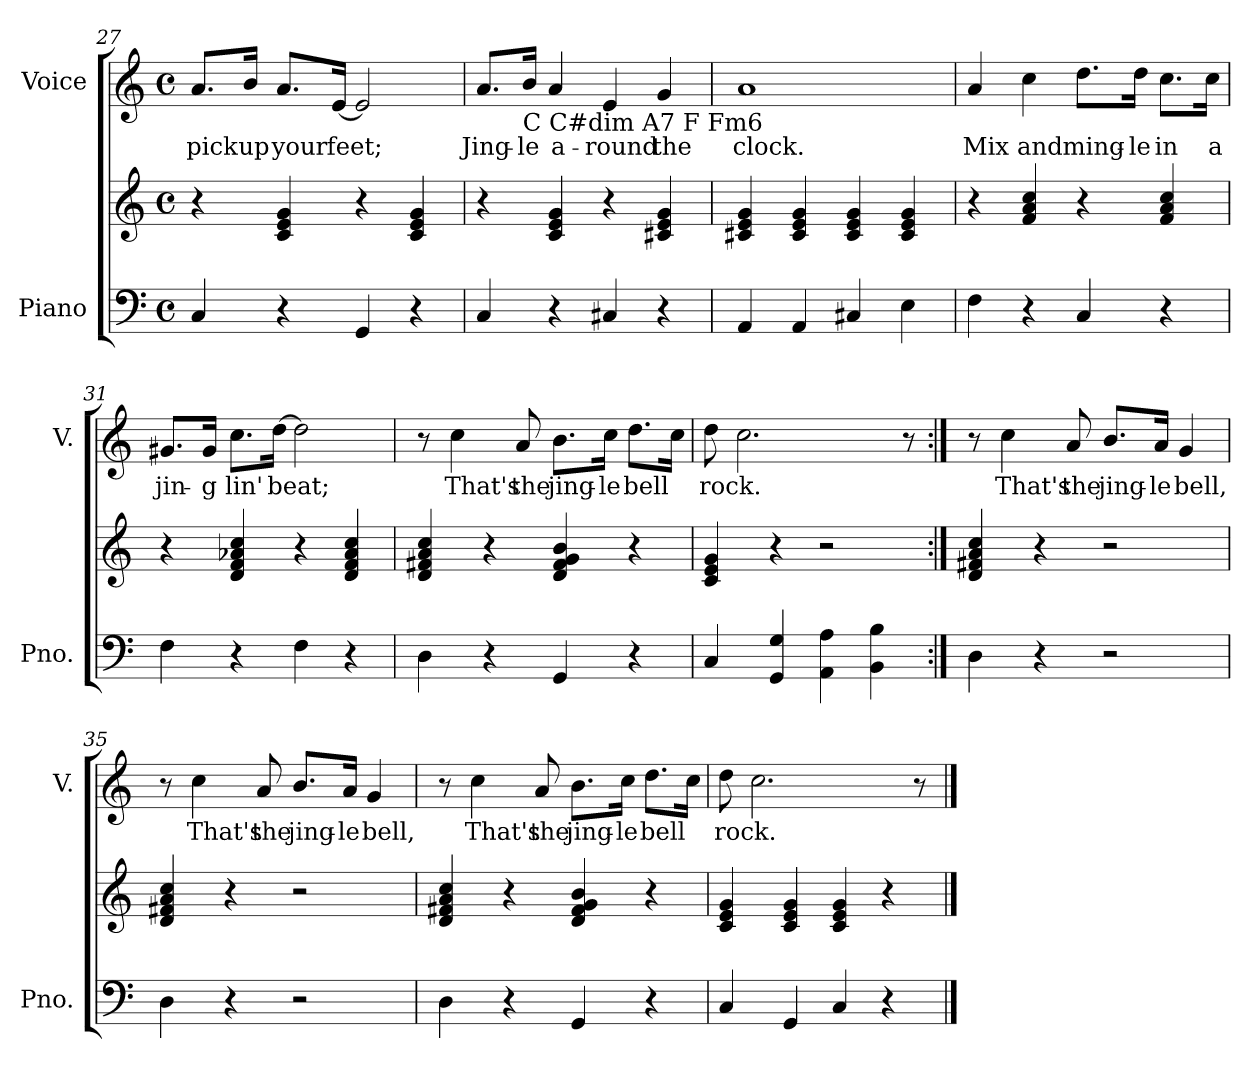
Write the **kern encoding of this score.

**kern	**kern	**kern	**text
*part2	*part2	*part1	*part1
*staff3	*staff2	*staff1	*staff1
*I"Piano	*	*I"Voice	*
*I'Pno.	*	*I'V.	*
*clefF4	*clefG2	*clefG2	*
*k[]	*k[]	*k[]	*
*M4/4	*M4/4	*M4/4	*
*met(c)	*met(c)	*met(c)	*
=27	=27	=27	=27
!	!	!	!LO:LY:b
4C/	4r	8.a/L	pick
!	!	!	!LO:LY:b
.	.	16b/Jk	up
!	!	!	!LO:LY:b
4r	4c/ 4e/ 4g/	8.a/L	your
!	!	!	!LO:LY:b
.	.	[16e/Jk	feet;
4GG/	4r	2e/]	.
4r	4c/ 4e/ 4g/	.	.
!!LO:LB:g=z
=28	=28	=28	=28
!	!	!	!LO:LY:b
4C/	4r	8.a/L	Jing-
!	!	!LO:TX:b:t=C    C#dim  A7        F         Fm6	!
!	!	!	!LO:LY:b
.	.	16b/Jk	-le
!	!	!	!LO:LY:b
4r	4c/ 4e/ 4g/	4a/	a-
!	!	!	!LO:LY:b
4C#X/	4r	4e/	-round
!	!	!	!LO:LY:b
4r	4c#X/ 4e/ 4g/	4g/	the
=29	=29	=29	=29
!	!	!	!LO:LY:b
4AA/	4c#X/ 4e/ 4g/	1a	clock.
4AA/	4c#/ 4e/ 4g/	.	.
4C#X/	4c#/ 4e/ 4g/	.	.
4E\	4c#/ 4e/ 4g/	.	.
=30	=30	=30	=30
!	!	!	!LO:LY:b
4F\	4r	4a/	Mix
!	!	!	!LO:LY:b
4r	4f/ 4a/ 4cc/	4cc\	and
!	!	!	!LO:LY:b
4C/	4r	8.dd\L	ming-
!	!	!	!LO:LY:b
.	.	16dd\Jk	-le
!	!	!	!LO:LY:b
4r	4f/ 4a/ 4cc/	8.cc\L	in
!	!	!	!LO:LY:b
.	.	16cc\Jk	a
=31	=31	=31	=31
!	!	!	!LO:LY:b
4F\	4r	8.g#X/L	jin-
!	!	!	!LO:LY:b
.	.	16g#/Jk	-g
!	!	!	!LO:LY:b
4r	4d/ 4f/ 4a-X/ 4cc/	8.cc\L	lin'
!	!	!	!LO:LY:b
.	.	[16dd\Jk	beat;
4F\	4r	2dd\]	.
4r	4d/ 4f/ 4a-/ 4cc/	.	.
!!LO:PB:g=z
=32	=32	=32	=32
4D\	4d/ 4f#X/ 4a/ 4cc/	8r	.
!	!	!	!LO:LY:b
.	.	4cc\	That's
4r	4r	.	.
!	!	!	!LO:LY:b
.	.	8a/	the
!	!	!	!LO:LY:b
4GG/	4d/ 4f#/ 4g/ 4b/	8.b\L	jing-
!	!	!	!LO:LY:b
.	.	16cc\Jk	-le
!	!	!	!LO:LY:b
4r	4r	8.dd\L	bell
.	.	16cc\Jk	.
=33	=33	=33	=33
!	!	!	!LO:LY:b
4C/	4c/ 4e/ 4g/	8dd\	rock.
.	.	2.cc\	.
4GG/ 4G/	4r	.	.
4AA\ 4A\	2r	.	.
4BB\ 4B\	.	.	.
.	.	8r	.
=34:|!	=34:|!	=34:|!	=34:|!
4D\	4d/ 4f#X/ 4a/ 4cc/	8r	.
!	!	!	!LO:LY:b
.	.	4cc\	That's
4r	4r	.	.
!	!	!	!LO:LY:b
.	.	8a/	the
!	!	!	!LO:LY:b
2r	2r	8.b/L	jing-
!	!	!	!LO:LY:b
.	.	16a/Jk	-le
!	!	!	!LO:LY:b
.	.	4g/	bell,
!!LO:LB:g=z
=35	=35	=35	=35
4D\	4d/ 4f#X/ 4a/ 4cc/	8r	.
!	!	!	!LO:LY:b
.	.	4cc\	That's
4r	4r	.	.
!	!	!	!LO:LY:b
.	.	8a/	the
!	!	!	!LO:LY:b
2r	2r	8.b/L	jing-
!	!	!	!LO:LY:b
.	.	16a/Jk	-le
!	!	!	!LO:LY:b
.	.	4g/	bell,
=36	=36	=36	=36
4D\	4d/ 4f#X/ 4a/ 4cc/	8r	.
!	!	!	!LO:LY:b
.	.	4cc\	That's
4r	4r	.	.
!	!	!	!LO:LY:b
.	.	8a/	the
!	!	!	!LO:LY:b
4GG/	4d/ 4f#/ 4g/ 4b/	8.b\L	jing-
!	!	!	!LO:LY:b
.	.	16cc\Jk	-le
!	!	!	!LO:LY:b
4r	4r	8.dd\L	bell
.	.	16cc\Jk	.
=37	=37	=37	=37
!	!	!	!LO:LY:b
4C/	4c/ 4e/ 4g/	8dd\	rock.
.	.	2.cc\	.
4GG/	4c/ 4e/ 4g/	.	.
4C/	4c/ 4e/ 4g/	.	.
4r	4r	.	.
.	.	8r	.
==	==	==	==
*-	*-	*-	*-
